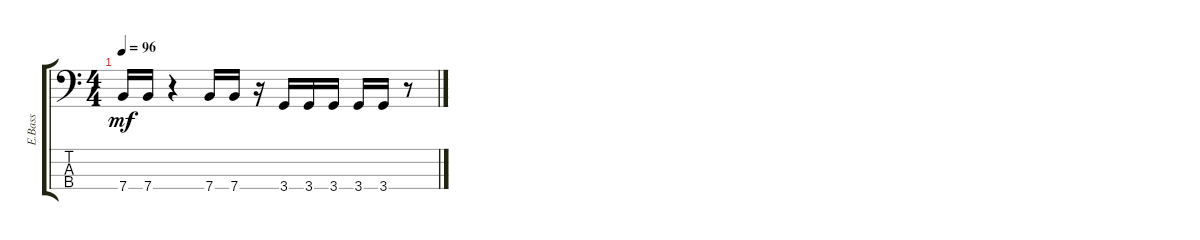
\track ("E.Bass" "E.Bass") {instrument electricbassfinger}
\staff {score tabs}
\tuning (G2 D2 A1 E1) {hide}
\ts (4 4)
\tempo 96
\clef f4
\ks c
7.4.16{dy mf} 7.4.16 r.4 7.4.16 7.4.16 r.16 3.4.16 3.4.16 3.4.16 3.4.16 3.4.16 r.8
